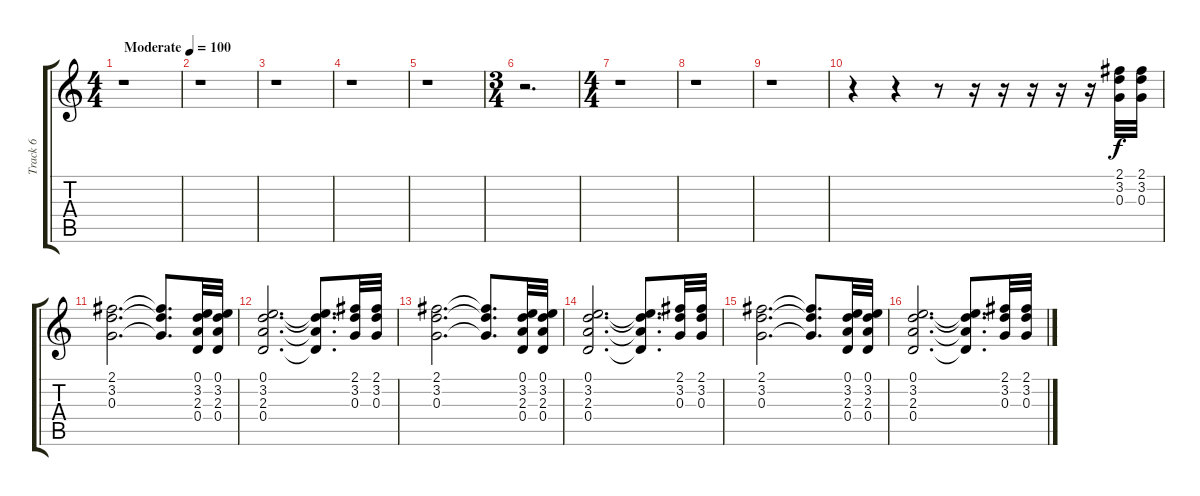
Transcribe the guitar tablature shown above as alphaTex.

\track ("Track 6" "Track 6") {instrument electricguitarmuted}
\staff {score tabs}
\tuning (E4 B3 G3 D3 A2 E2) {hide}
\ts (4 4)
\tempo (100 "Moderate")
\clef g2
\ks c
r.1{dy f instrument electricguitarmuted} |
r.1 |
r.1 |
r.1 |
r.1 |
\ts (3 4)
r.2{d} |
\ts (4 4)
r.1 |
r.1 |
r.1 |
r.4 r.4 r.8 r.16 r.16 r.16 r.16 r.16 (2.1 3.2 0.3).32 (2.1 3.2 0.3).32 |
(2.1 3.2 0.3).2{d} (2.1{t} 3.2{t} 0.3{t}).8{d} (0.1 3.2 2.3 0.4).32 (0.1 3.2 2.3 0.4).32 |
(0.1 3.2 2.3 0.4).2{d} (0.1{t} 3.2{t} 2.3{t} 0.4{t}).8{d} (2.1 3.2 0.3).32 (2.1 3.2 0.3).32 |
(2.1 3.2 0.3).2{d} (2.1{t} 3.2{t} 0.3{t}).8{d} (0.1 3.2 2.3 0.4).32 (0.1 3.2 2.3 0.4).32 |
(0.1 3.2 2.3 0.4).2{d} (0.1{t} 3.2{t} 2.3{t} 0.4{t}).8{d} (2.1 3.2 0.3).32 (2.1 3.2 0.3).32 |
(2.1 3.2 0.3).2{d} (2.1{t} 3.2{t} 0.3{t}).8{d} (0.1 3.2 2.3 0.4).32 (0.1 3.2 2.3 0.4).32 |
(0.1 3.2 2.3 0.4).2{d} (0.1{t} 3.2{t} 2.3{t} 0.4{t}).8{d} (2.1 3.2 0.3).32 (2.1 3.2 0.3).32
